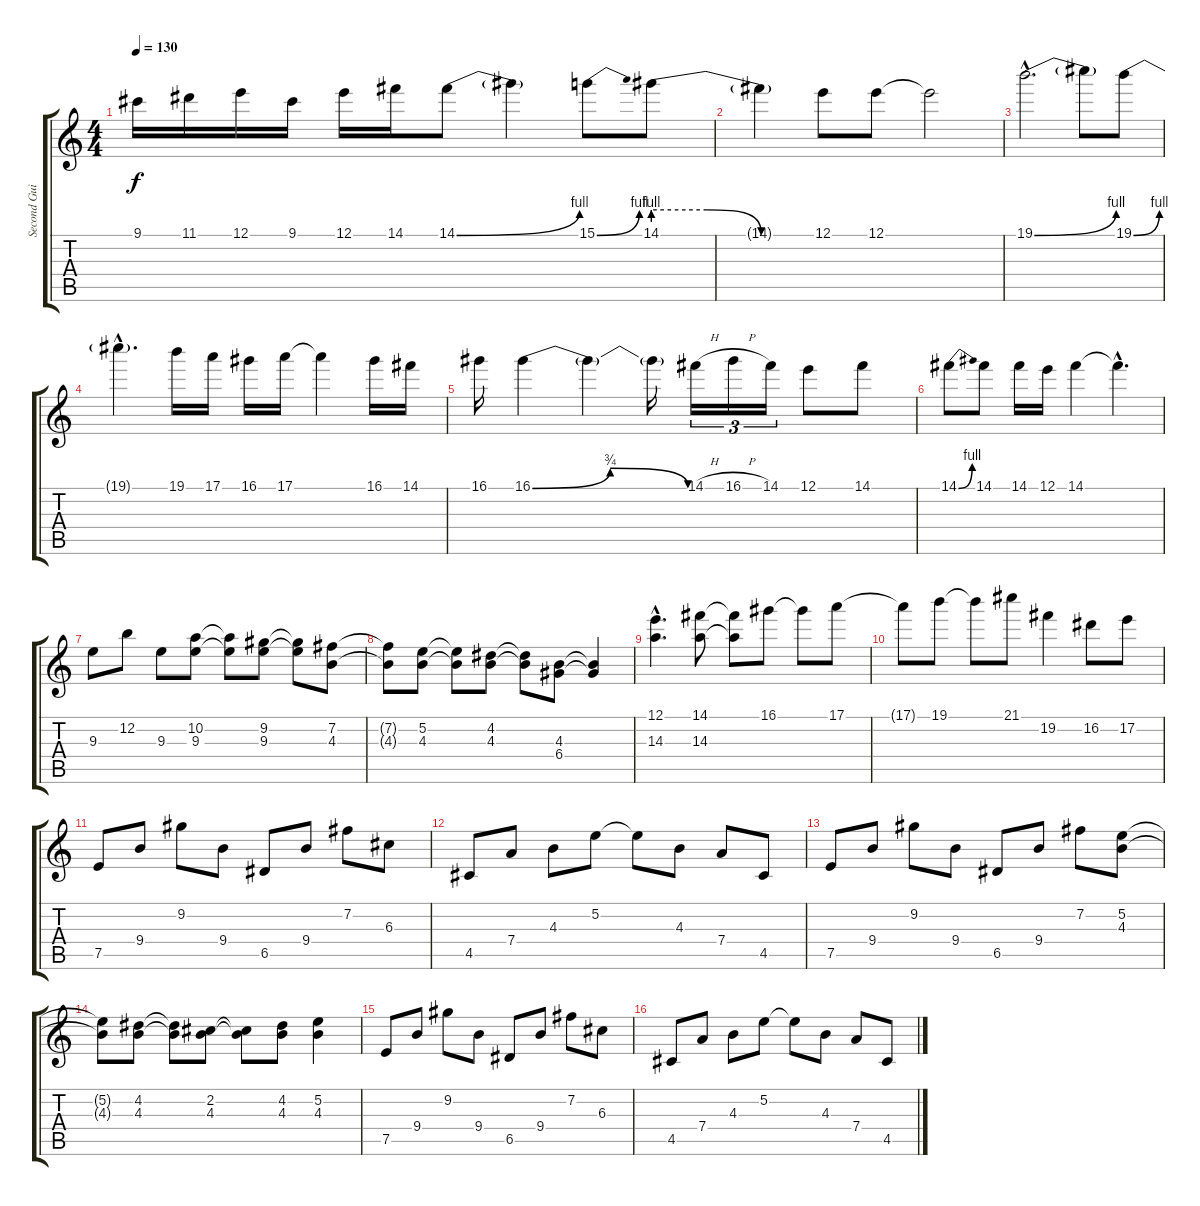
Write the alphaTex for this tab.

\track ("Second Guitar" "Second Gui") {instrument overdrivenguitar}
\staff {score tabs}
\tuning (E4 B3 G3 D3 A2 E2) {hide}
\ts (4 4)
\tempo 130
\clef g2
\ks c
9.1.16{dy f} 11.1.16 12.1.16 9.1.16 12.1.16 14.1.16 14.1{be (bend 0 0 60 4)}.8 14.1{t}.4 15.1{be (bend 0 0 60 4)}.8 14.1{be (custom 0 4 20 4 40 0 60 0)}.8 |
14.1{t}.4 12.1.8 12.1.8 12.1{t}.2 |
19.1{be (bend 0 0 60 4) hac}.2{d} 19.1{t}.8 19.1{be (bend 0 0 60 4)}.8 |
19.1{hac t}.4{d} 19.1.16 17.1.16 16.1.16 17.1.16 17.1{t}.4 16.1.16 14.1.16 |
16.1.16 16.1{be (bendrelease 0 0 30 3 30 3 60 0)}.4 16.1{t}.4 16.1{t}.16 14.1{h}.16{tu (3 2)} 16.1{h}.16{tu (3 2)} 14.1.16{tu (3 2)} 12.1.8 14.1.8 |
14.1{be (bend 0 0 60 4)}.8 14.1.8 14.1.16 12.1.16 14.1.4 14.1{hac t}.4{d} |
9.3.8 12.2.8 9.3.8 (10.2 9.3).8 (10.2{t} 9.3{t}).8 (9.2 9.3).8 (9.2{t} 9.3{t}).8 (7.2 4.3).8 |
(7.2{t} 4.3{t}).8 (5.2 4.3).8 (5.2{t} 4.3{t}).8 (4.2 4.3).8 (4.2{t} 4.3{t}).8 (4.3 6.4).8 (4.3{t} 6.4{t}).4 |
(12.1{hac} 14.3{hac}).4{d} (14.1 14.3).8 (14.1{t} 14.3{t}).8 16.1.8 16.1{t}.8 17.1.8 |
17.1{t}.8 19.1.8 19.1{t}.8 21.1.8 19.2.4 16.2.8 17.2.8 |
7.5.8 9.4.8 9.2.8 9.4.8 6.5.8 9.4.8 7.2.8 6.3.8 |
4.5.8 7.4.8 4.3.8 5.2.8 5.2{t}.8 4.3.8 7.4.8 4.5.8 |
7.5.8 9.4.8 9.2.8 9.4.8 6.5.8 9.4.8 7.2.8 (5.2 4.3).8 |
(5.2{t} 4.3{t}).8 (4.2 4.3).8 (4.2{t} 4.3{t}).8 (2.2 4.3).8 (2.2{t} 4.3{t}).8 (4.2 4.3).8 (5.2 4.3).4 |
7.5.8 9.4.8 9.2.8 9.4.8 6.5.8 9.4.8 7.2.8 6.3.8 |
4.5.8 7.4.8 4.3.8 5.2.8 5.2{t}.8 4.3.8 7.4.8 4.5.8
